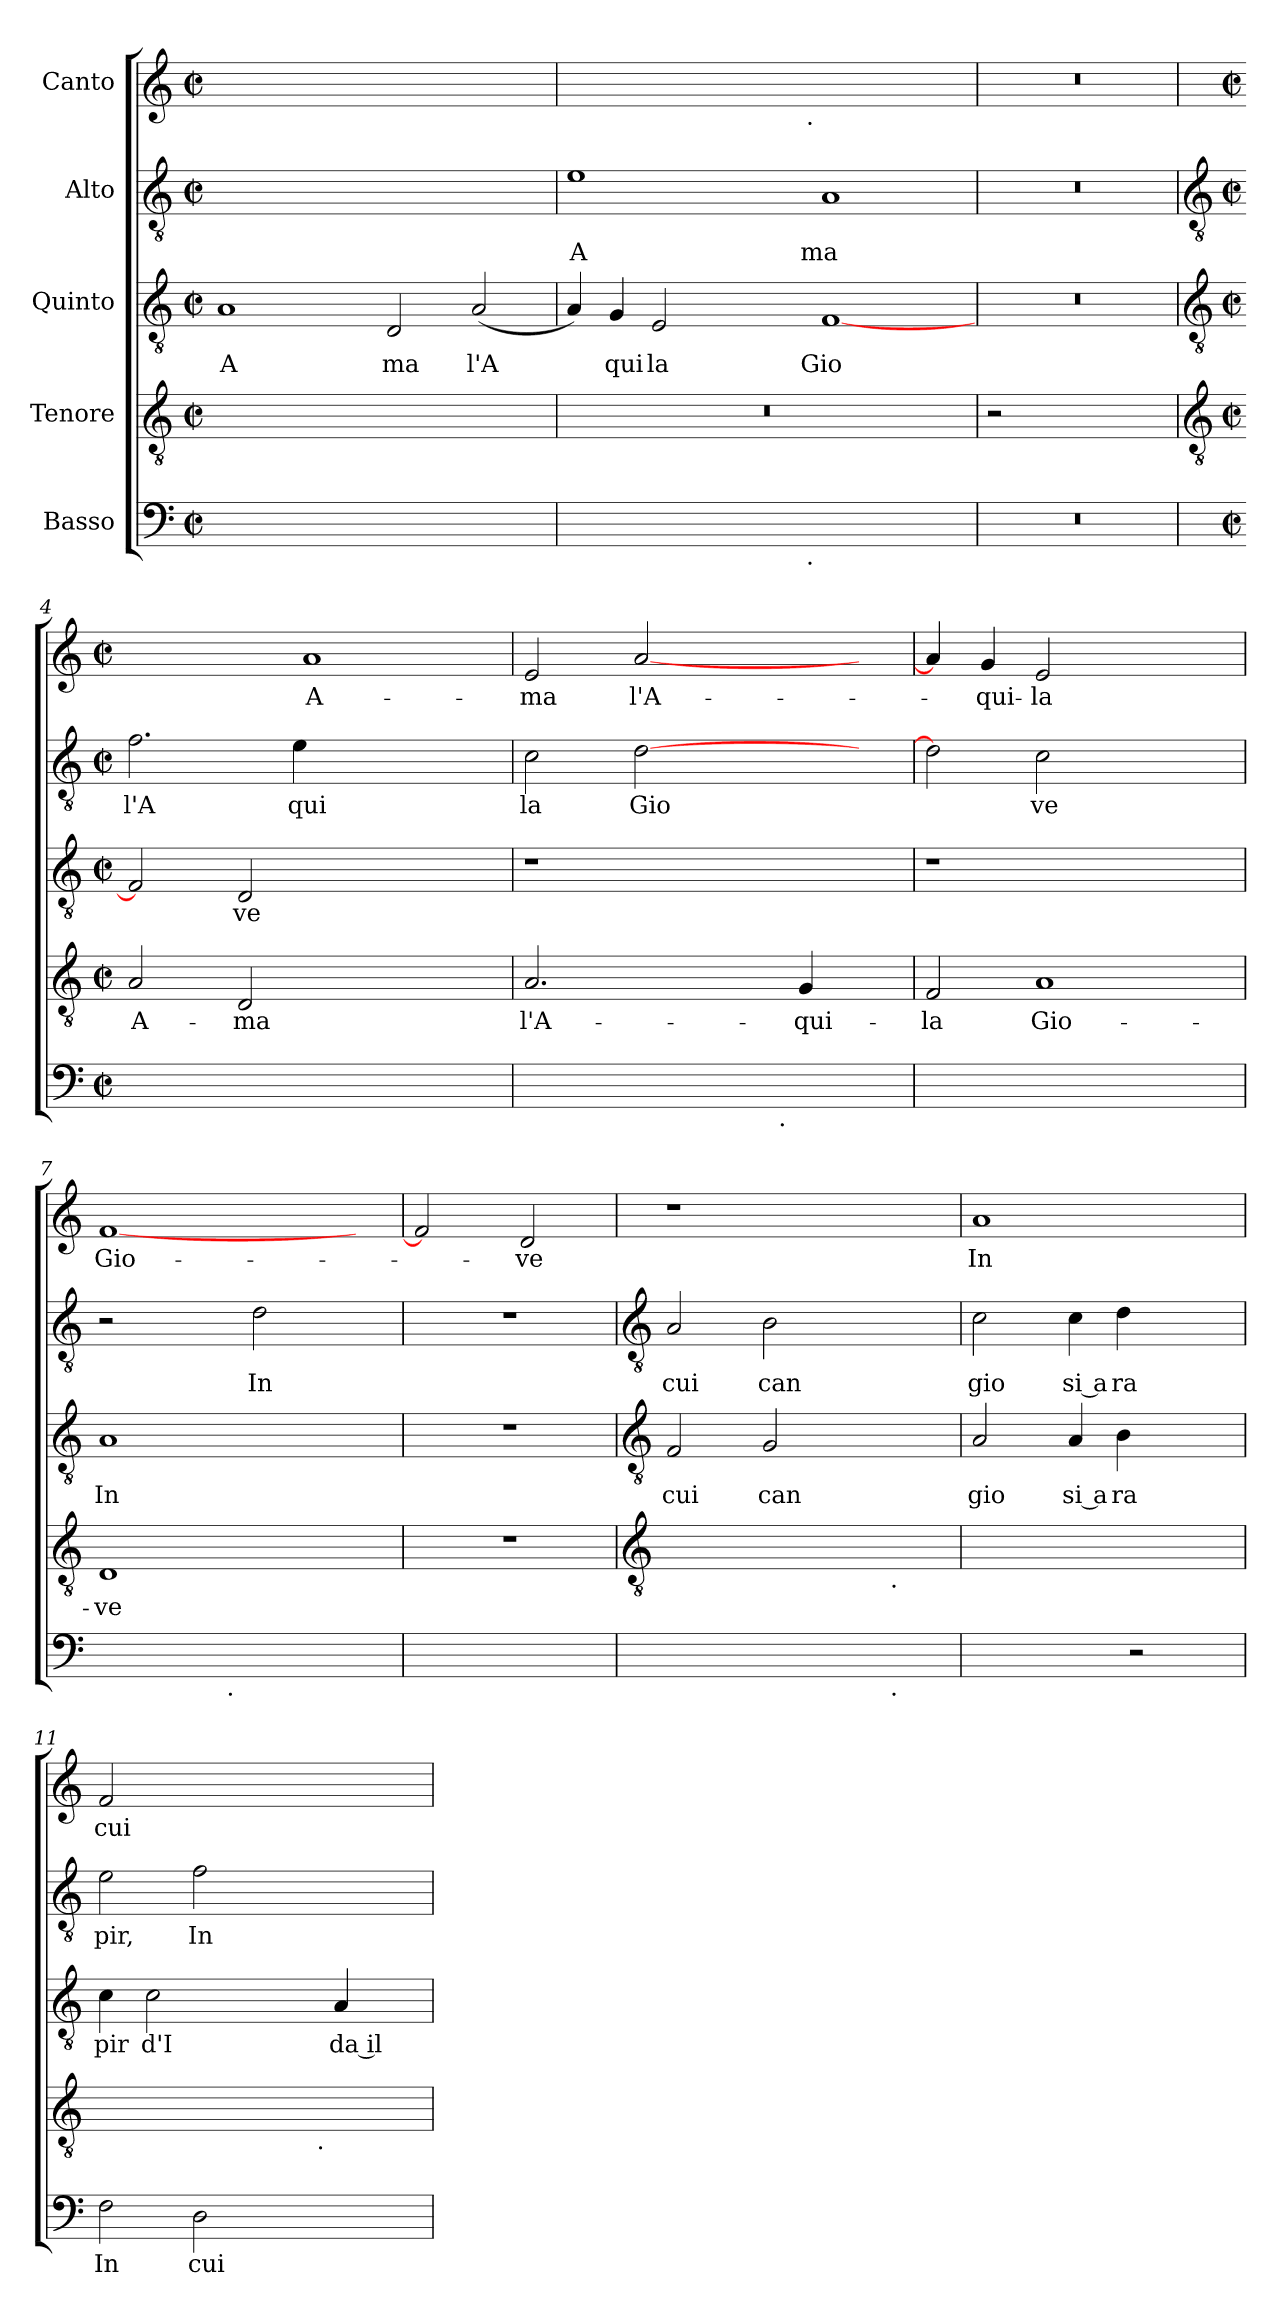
**kern	**text	**kern	**text	**kern	**text	**kern	**text	**kern	**text
*part5	*part5	*part4	*part4	*part3	*part3	*part2	*part2	*part1	*part1
*staff5	*staff5	*staff4	*staff4	*staff3	*staff3	*staff2	*staff2	*staff1	*staff1
*I"Basso	*	*I"Tenore	*	*I"Quinto	*	*I"Alto	*	*I"Canto	*
*clefF4	*	*clefGv2	*	*clefGv2	*	*clefGv2	*	*clefG2	*
*k[]	*	*k[]	*	*k[]	*	*k[]	*	*k[]	*
*C:	*	*C:	*	*C:	*	*C:	*	*C:	*
*M4/2	*	*M4/2	*	*M4/2	*	*M4/2	*	*M4/2	*
*met(c|)	*	*met(c|)	*	*met(c|)	*	*met(c|)	*	*met(c|)	*
=1	=1	=1	=1	=1	=1	=1	=1	=1	=1
!	!	!	!	!	!LO:LY:b	!	!	!	!
4ryy	.	4ryy	.	1A	A	4ryy	.	4ryy	.
4ryy	.	4ryy	.	.	.	4ryy	.	4ryy	.
4ryy	.	4ryy	.	.	.	4ryy	.	4ryy	.
4ryy	.	4ryy	.	.	.	4ryy	.	4ryy	.
!	!	!	!	!	!LO:LY:b	!	!	!	!
4ryy	.	4ryy	.	2D/	ma	4ryy	.	4ryy	.
4ryy	.	4ryy	.	.	.	4ryy	.	4ryy	.
!	!	!	!	!	!LO:LY:b	!	!	!	!
4ryy	.	4ryy	.	(<2A/	l'A	4ryy	.	4ryy	.
4ryy	.	4ryy	.	.	.	4ryy	.	4ryy	.
=2	=2	=2	=2	=2	=2	=2	=2	=2	=2
!	!	!	!	!	!	!	!LO:LY:b	!	!
4ryy	.	0r	.	4A/)	.	1e	A	4ryy	.
!	!	!	!	!	!LO:LY:b	!	!	!	!
4ryy	.	.	.	4G/	qui	.	.	4ryy	.
!	!	!	!	!	!LO:LY:b	!	!	!	!
4ryy	.	.	.	2E/	la	.	.	4ryy	.
64ryy	.	.	.	.	.	.	.	64ryy	.
64ryy	.	.	.	.	.	.	.	64ryy	.
64ryy	.	.	.	.	.	.	.	64ryy	.
64ryy	.	.	.	.	.	.	.	64ryy	.
64ryy	.	.	.	.	.	.	.	64ryy	.
64ryy	.	.	.	.	.	.	.	64ryy	.
64ryy	.	.	.	.	.	.	.	64ryy	.
64ryy	.	.	.	.	.	.	.	64ryy	.
64ryy	.	.	.	.	.	.	.	64ryy	.
64ryy	.	.	.	.	.	.	.	64ryy	.
64ryy	.	.	.	.	.	.	.	64ryy	.
64ryy	.	.	.	.	.	.	.	64ryy	.
64ryy	.	.	.	.	.	.	.	64ryy	.
64ryy	.	.	.	.	.	.	.	64ryy	.
!	!	!	!	!	!	!	!	!LO:TX:b:t=.	!
!LO:TX:b:t=.	!	!	!	!	!	!	!	!	!
64ryy	.	.	.	.	.	.	.	64ryy	.
4ryy	.	.	.	.	.	.	.	4ryy	.
!	!	!	!	!	!LO:LY:b	!	!LO:LY:b	!	!
.	.	.	.	[1F	Gio	1A	ma	.	.
2ryy	.	.	.	.	.	.	.	2ryy	.
4ryy	.	.	.	.	.	.	.	4ryy	.
64ryy	.	.	.	.	.	.	.	64ryy	.
=3	=3	=3	=3	=3	=3	=3	=3	=3	=3
0r	.	2r	.	0r	.	0r	.	0r	.
.	.	1.ryy	.	.	.	.	.	.	.
!!LO:LB:g=z
=4	=4	=4	=4	=4	=4	=4	=4	=4	=4
*	*	*clefGv2	*	*clefGv2	*	*clefGv2	*	*	*
*M2/2	*	*M2/2	*	*M2/2	*	*M2/2	*	*M2/2	*
*met(c|)	*	*met(c|)	*	*met(c|)	*	*met(c|)	*	*met(c|)	*
!	!	!	!LO:LY:b	!	!	!	!LO:LY:b	!	!
4ryy	.	2A/	A-	2F/]	.	2.f\	l'A	4ryy	.
4ryy	.	.	.	.	.	.	.	4ryy	.
!	!	!	!LO:LY:b	!	!LO:LY:b	!	!	!	!
4ryy	.	2D/	-ma	2D/	ve	.	.	4ryy	.
!	!	!	!	!	!	!	!LO:LY:b	!	!
64ryy	.	.	.	.	.	4e\	qui	64ryy	.
!	!	!	!	!	!	!	!	!	!LO:LY:b
4ryy	.	.	.	.	.	.	.	1a	A-
.	.	2ryy	.	2ryy	.	2ryy	.	.	.
2.ryy	.	.	.	.	.	.	.	.	.
.	.	4ryy	.	4ryy	.	4ryy	.	.	.
.	.	64ryy	.	64ryy	.	64ryy	.	.	.
=5	=5	=5	=5	=5	=5	=5	=5	=5	=5
!	!	!	!LO:LY:b	!	!	!	!LO:LY:b	!	!LO:LY:b
4ryy	.	2.A/	l'A-	1r	.	2c\	la	2e/	-ma
4ryy	.	.	.	.	.	.	.	.	.
!	!	!	!	!	!	!	!LO:LY:b	!	!LO:LY:b
64ryy	.	.	.	.	.	[2d\	Gio	[2a/	l'A-
64ryy	.	.	.	.	.	.	.	.	.
64ryy	.	.	.	.	.	.	.	.	.
64ryy	.	.	.	.	.	.	.	.	.
64ryy	.	.	.	.	.	.	.	.	.
64ryy	.	.	.	.	.	.	.	.	.
64ryy	.	.	.	.	.	.	.	.	.
64ryy	.	.	.	.	.	.	.	.	.
64ryy	.	.	.	.	.	.	.	.	.
64ryy	.	.	.	.	.	.	.	.	.
64ryy	.	.	.	.	.	.	.	.	.
64ryy	.	.	.	.	.	.	.	.	.
64ryy	.	.	.	.	.	.	.	.	.
64ryy	.	.	.	.	.	.	.	.	.
!LO:TX:b:t=.	!	!	!	!	!	!	!	!	!
64ryy	.	.	.	.	.	.	.	.	.
4ryy	.	.	.	.	.	.	.	.	.
!	!	!	!LO:LY:b	!	!	!	!	!	!
.	.	4G/	-qui-	.	.	.	.	.	.
4ryy	.	.	.	.	.	.	.	.	.
.	.	8...ryy	.	8...ryy	.	8...ryy	.	8...ryy	.
=6	=6	=6	=6	=6	=6	=6	=6	=6	=6
!	!	!	!LO:LY:b	!	!	!	!	!	!
4ryy	.	2F/	-la	1r	.	2d\]	.	4a/]	.
!	!	!	!	!	!	!	!	!	!LO:LY:b
4ryy	.	.	.	.	.	.	.	4g/	-qui-
!	!	!	!LO:LY:b	!	!	!	!LO:LY:b	!	!LO:LY:b
64ryy	.	1A	Gio-	.	.	2c\	ve	2e/	-la
4ryy	.	.	.	.	.	.	.	.	.
4ryy	.	.	.	.	.	.	.	.	.
.	.	.	.	2ryy	.	2ryy	.	2ryy	.
64%31ryy	.	.	.	.	.	.	.	.	.
=7	=7	=7	=7	=7	=7	=7	=7	=7	=7
!	!	!	!LO:LY:b	!	!LO:LY:b	!	!	!	!LO:LY:b
4ryy	.	1D	-ve	1A	In	2r	.	[1f	Gio-
32ryy	.	.	.	.	.	.	.	.	.
32ryy	.	.	.	.	.	.	.	.	.
32ryy	.	.	.	.	.	.	.	.	.
32ryy	.	.	.	.	.	.	.	.	.
32ryy	.	.	.	.	.	.	.	.	.
32ryy	.	.	.	.	.	.	.	.	.
!LO:TX:b:t=.	!	!	!	!	!	!	!	!	!
32ryy	.	.	.	.	.	.	.	.	.
4ryy	.	.	.	.	.	.	.	.	.
!	!	!	!	!	!	!	!LO:LY:b	!	!
.	.	.	.	.	.	2d\	In	.	.
4ryy	.	.	.	.	.	.	.	.	.
4ryy	.	.	.	.	.	.	.	.	.
.	.	8..ryy	.	8..ryy	.	8..ryy	.	8..ryy	.
!!LO:LB:g=z
=8	=8	=8	=8	=8	=8	=8	=8	=8	=8
4ryy	.	1r	.	1r	.	1r	.	2f/]	.
32ryy	.	.	.	.	.	.	.	.	.
2ryy	.	.	.	.	.	.	.	.	.
!	!	!	!	!	!	!	!	!	!LO:LY:b
.	.	.	.	.	.	.	.	2d/	-ve
8..ryy	.	.	.	.	.	.	.	.	.
!!LO:LB:g=z
=9	=9	=9	=9	=9	=9	=9	=9	=9	=9
*	*	*clefGv2	*	*clefGv2	*	*clefGv2	*	*	*
!	!	!	!	!	!LO:LY:b	!	!LO:LY:b	!	!
4ryy	.	4ryy	.	2F/	cui	2A/	cui	1r	.
4ryy	.	4ryy	.	.	.	.	.	.	.
!	!	!	!	!	!LO:LY:b	!	!LO:LY:b	!	!
4ryy	.	4ryy	.	2G/	can	2B\	can	.	.
32ryy	.	32ryy	.	.	.	.	.	.	.
32ryy	.	32ryy	.	.	.	.	.	.	.
32ryy	.	32ryy	.	.	.	.	.	.	.
32ryy	.	32ryy	.	.	.	.	.	.	.
32ryy	.	32ryy	.	.	.	.	.	.	.
32ryy	.	32ryy	.	.	.	.	.	.	.
!	!	!LO:TX:b:t=.	!	!	!	!	!	!	!
!LO:TX:b:t=.	!	!	!	!	!	!	!	!	!
32ryy	.	32ryy	.	.	.	.	.	.	.
4ryy	.	4ryy	.	.	.	.	.	.	.
.	.	.	.	8..ryy	.	8..ryy	.	8..ryy	.
=10	=10	=10	=10	=10	=10	=10	=10	=10	=10
!	!	!	!	!	!LO:LY:b	!	!LO:LY:b	!	!LO:LY:b
4ryy	.	4ryy	.	2A/	gio	2c\	gio	1a	In
4ryy	.	4ryy	.	.	.	.	.	.	.
!	!	!	!	!	!LO:LY:b	!	!LO:LY:b	!	!
4ryy	.	4ryy	.	4A/	si a	4c\	si a	.	.
!	!	!	!	!	!LO:LY:b	!	!LO:LY:b	!	!
32ryy	.	32ryy	.	4B\	ra	4d\	ra	.	.
2r	.	4ryy	.	.	.	.	.	.	.
.	.	.	.	4ryy	.	4ryy	.	4ryy	.
.	.	4ryy	.	.	.	.	.	.	.
.	.	.	.	32ryy	.	32ryy	.	32ryy	.
=11	=11	=11	=11	=11	=11	=11	=11	=11	=11
!	!LO:LY:b	!	!	!	!LO:LY:b	!	!LO:LY:b	!	!LO:LY:b
2F\	In	4ryy	.	4c\	pir	2e\	pir,	2f/	cui
!	!	!	!	!	!LO:LY:b	!	!	!	!
.	.	4ryy	.	2c\	d'I	.	.	.	.
!	!LO:LY:b	!	!	!	!	!	!LO:LY:b	!	!
2D\	cui	64ryy	.	.	.	2f\	In	2ryy	.
.	.	64ryy	.	.	.	.	.	.	.
.	.	64ryy	.	.	.	.	.	.	.
.	.	64ryy	.	.	.	.	.	.	.
.	.	64ryy	.	.	.	.	.	.	.
.	.	64ryy	.	.	.	.	.	.	.
.	.	64ryy	.	.	.	.	.	.	.
.	.	64ryy	.	.	.	.	.	.	.
.	.	64ryy	.	.	.	.	.	.	.
.	.	64ryy	.	.	.	.	.	.	.
.	.	64ryy	.	.	.	.	.	.	.
.	.	64ryy	.	.	.	.	.	.	.
.	.	64ryy	.	.	.	.	.	.	.
.	.	64ryy	.	.	.	.	.	.	.
!	!	!LO:TX:b:t=.	!	!	!	!	!	!	!
.	.	64ryy	.	.	.	.	.	.	.
.	.	4ryy	.	.	.	.	.	.	.
!	!	!	!	!	!LO:LY:b	!	!	!	!
.	.	.	.	4A/	da il	.	.	.	.
.	.	4ryy	.	.	.	.	.	.	.
8...ryy	.	.	.	8...ryy	.	8...ryy	.	8...ryy	.
=	=	=	=	=	=	=	=	=	=
*-	*-	*-	*-	*-	*-	*-	*-	*-	*-
